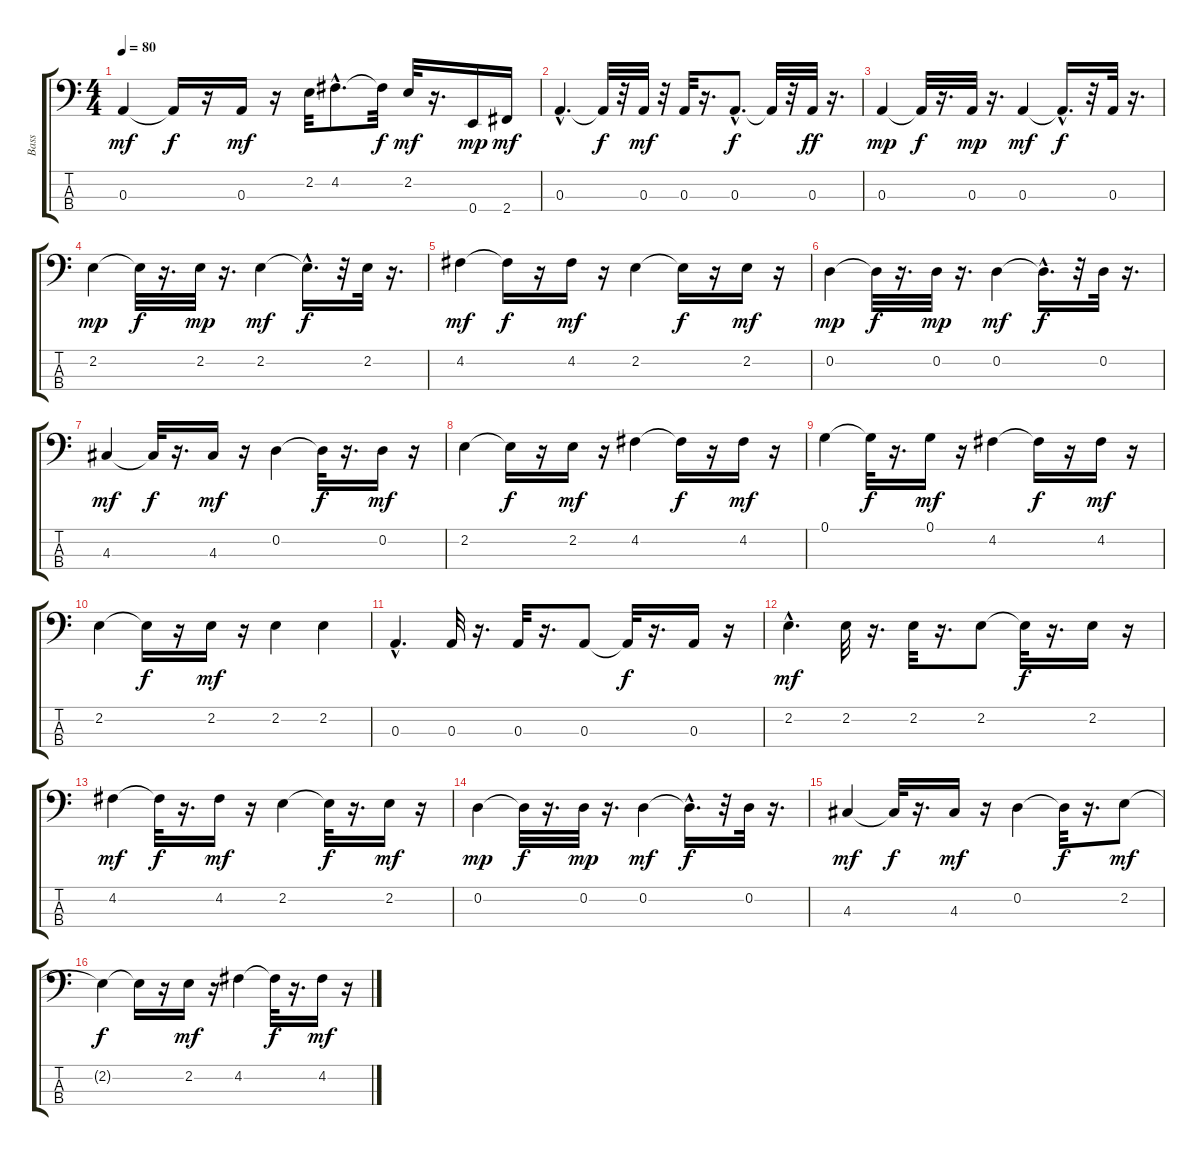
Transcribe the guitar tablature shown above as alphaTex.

\track ("Bass   " "Bass   ") {instrument fretlessbass}
\staff {score tabs}
\tuning (G2 D2 A1 E1) {hide}
\ts (4 4)
\tempo 80
\clef f4
\ks c
0.3.4{dy mf} 0.3{t}.16{dy f} r.16 0.3.16{dy mf} r.16 2.2.32 4.2{hac}.8{d} 4.2{t}.32{dy f} 2.2.32{dy mf} r.16{d} 0.4.16{dy mp} 2.4.16{dy mf} |
0.3{hac}.4{d} 0.3{t}.32{dy f} r.32 0.3.32{dy mf} r.32 0.3.32 r.16{d} 0.3{hac}.8{d dy f} 0.3{t}.32 r.32 0.3.32{dy ff} r.16{d} |
0.3.4{dy mp} 0.3{t}.32{dy f} r.16{d} 0.3.32{dy mp} r.16{d} 0.3.4{dy mf} 0.3{hac t}.16{d dy f} r.32 0.3.32 r.16{d} |
2.2.4{dy mp} 2.2{t}.32{dy f} r.16{d} 2.2.32{dy mp} r.16{d} 2.2.4{dy mf} 2.2{hac t}.16{d dy f} r.32 2.2.32 r.16{d} |
4.2.4{dy mf} 4.2{t}.16{dy f} r.16 4.2.16{dy mf} r.16 2.2.4 2.2{t}.16{dy f} r.16 2.2.16{dy mf} r.16 |
0.2.4{dy mp} 0.2{t}.32{dy f} r.16{d} 0.2.32{dy mp} r.16{d} 0.2.4{dy mf} 0.2{hac t}.16{d dy f} r.32 0.2.32 r.16{d} |
4.3.4{dy mf} 4.3{t}.32{dy f} r.16{d} 4.3.16{dy mf} r.16 0.2.4 0.2{t}.32{dy f} r.16{d} 0.2.16{dy mf} r.16 |
2.2.4 2.2{t}.16{dy f} r.16 2.2.16{dy mf} r.16 4.2.4 4.2{t}.16{dy f} r.16 4.2.16{dy mf} r.16 |
0.1.4 0.1{t}.32{dy f} r.16{d} 0.1.16{dy mf} r.16 4.2.4 4.2{t}.16{dy f} r.16 4.2.16{dy mf} r.16 |
2.2.4 2.2{t}.16{dy f} r.16 2.2.16{dy mf} r.16 2.2.4 2.2.4 |
0.3{hac}.4{d} 0.3.32 r.16{d} 0.3.32 r.16{d} 0.3.8 0.3{t}.32{dy f} r.16{d} 0.3.16 r.16 |
2.2{hac}.4{d dy mf} 2.2.32 r.16{d} 2.2.32 r.16{d} 2.2.8 2.2{t}.32{dy f} r.16{d} 2.2.16 r.16 |
4.2.4{dy mf} 4.2{t}.32{dy f} r.16{d} 4.2.16{dy mf} r.16 2.2.4 2.2{t}.32{dy f} r.16{d} 2.2.16{dy mf} r.16 |
0.2.4{dy mp} 0.2{t}.32{dy f} r.16{d} 0.2.32{dy mp} r.16{d} 0.2.4{dy mf} 0.2{hac t}.16{d dy f} r.32 0.2.32 r.16{d} |
4.3.4{dy mf} 4.3{t}.32{dy f} r.16{d} 4.3.16{dy mf} r.16 0.2.4 0.2{t}.32{dy f} r.16{d} 2.2.8{dy mf} |
2.2{t}.4{dy f} 2.2{t}.16 r.16 2.2.16{dy mf} r.16 4.2.4 4.2{t}.32{dy f} r.16{d} 4.2.16{dy mf} r.16
